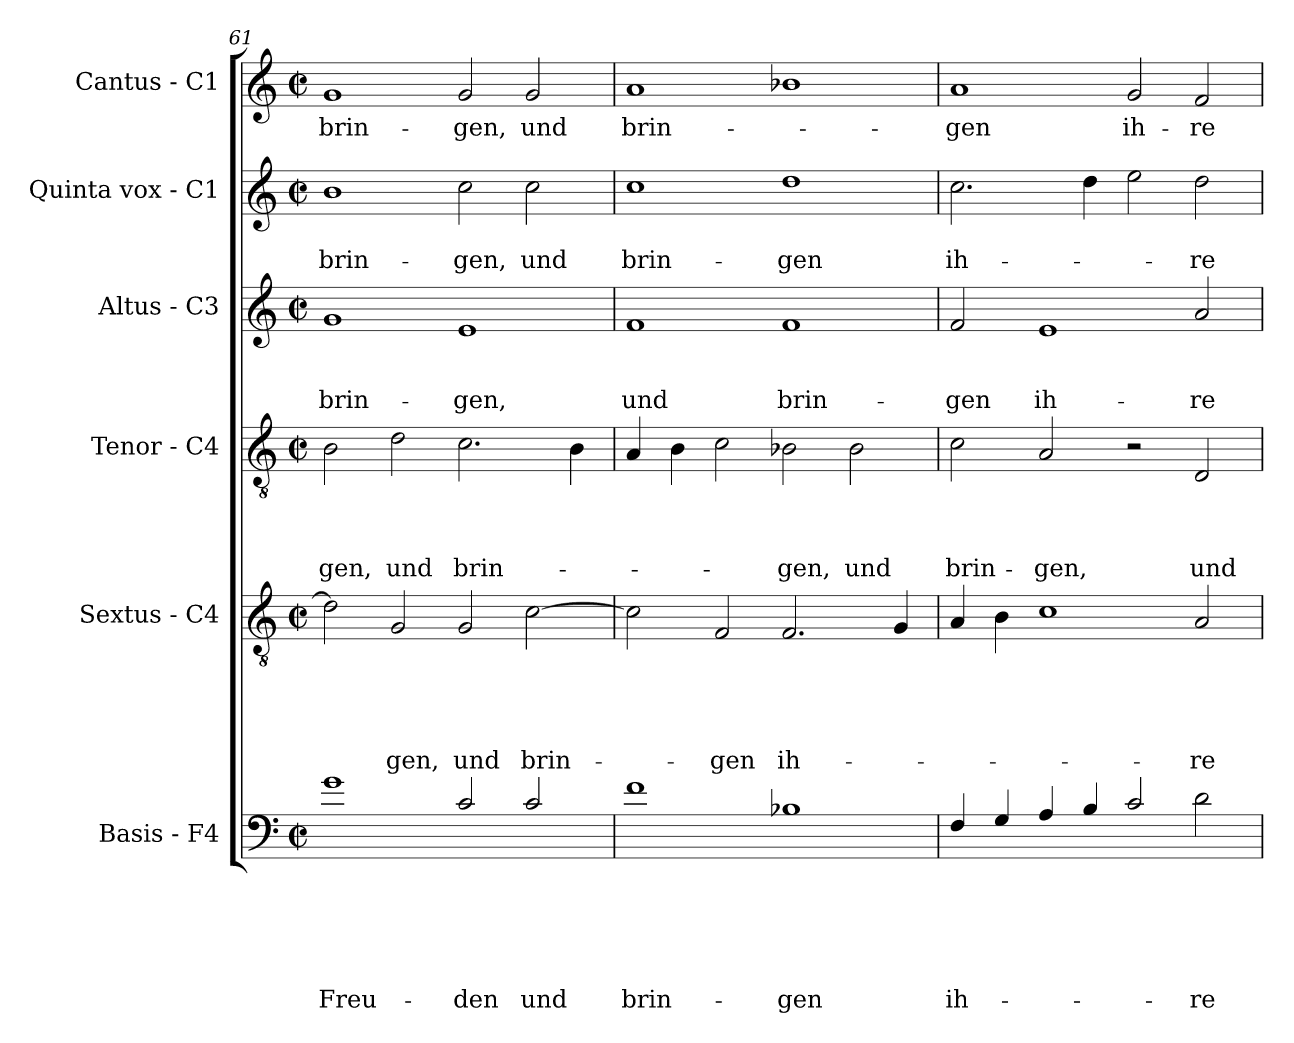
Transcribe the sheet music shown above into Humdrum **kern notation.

**kern	**text	**text	**text	**text	**text	**text	**kern	**text	**text	**text	**text	**text	**kern	**text	**text	**text	**text	**kern	**text	**text	**text	**kern	**text	**text	**kern	**text
*part6	*part6	*part6	*part6	*part6	*part6	*part6	*part5	*part5	*part5	*part5	*part5	*part5	*part4	*part4	*part4	*part4	*part4	*part3	*part3	*part3	*part3	*part2	*part2	*part2	*part1	*part1
*staff6	*staff6	*staff6	*staff6	*staff6	*staff6	*staff6	*staff5	*staff5	*staff5	*staff5	*staff5	*staff5	*staff4	*staff4	*staff4	*staff4	*staff4	*staff3	*staff3	*staff3	*staff3	*staff2	*staff2	*staff2	*staff1	*staff1
*I"Basis - F4	*	*	*	*	*	*	*I"Sextus - C4	*	*	*	*	*	*I"Tenor - C4	*	*	*	*	*I"Altus - C3	*	*	*	*I"Quinta vox - C1	*	*	*I"Cantus - C1	*
*clefF4	*	*	*	*	*	*	*clefGv2	*	*	*	*	*	*clefGv2	*	*	*	*	*clefG2	*	*	*	*clefG2	*	*	*clefG2	*
*ITrd8c14	*	*	*	*	*	*	*	*	*	*	*	*	*	*	*	*	*	*	*	*	*	*	*	*	*	*
*k[]	*	*	*	*	*	*	*k[]	*	*	*	*	*	*k[]	*	*	*	*	*k[]	*	*	*	*k[]	*	*	*k[]	*
*C:	*	*	*	*	*	*	*C:	*	*	*	*	*	*C:	*	*	*	*	*C:	*	*	*	*C:	*	*	*C:	*
*M2/2	*	*	*	*	*	*	*M2/2	*	*	*	*	*	*M2/2	*	*	*	*	*M2/2	*	*	*	*M2/2	*	*	*M2/2	*
*met(c|)	*	*	*	*	*	*	*met(c|)	*	*	*	*	*	*met(c|)	*	*	*	*	*met(c|)	*	*	*	*met(c|)	*	*	*met(c|)	*
=61	=61	=61	=61	=61	=61	=61	=61	=61	=61	=61	=61	=61	=61	=61	=61	=61	=61	=61	=61	=61	=61	=61	=61	=61	=61	=61
!	!	!	!	!	!	!LO:LY:b	!	!	!	!	!	!	!	!	!	!	!LO:LY:b	!	!	!	!LO:LY:b	!	!	!LO:LY:b	!	!LO:LY:b
1G	.	.	.	.	.	Freu-	2d\]	.	.	.	.	.	2B\	.	.	.	-gen,	1g	.	.	brin-	1b	.	brin-	1g	brin-
!	!	!	!	!	!	!	!	!	!	!	!	!LO:LY:b	!	!	!	!	!LO:LY:b	!	!	!	!	!	!	!	!	!
.	.	.	.	.	.	.	2G/	.	.	.	.	-gen,	2d\	.	.	.	und	.	.	.	.	.	.	.	.	.
!	!	!	!	!	!	!LO:LY:b	!	!	!	!	!	!LO:LY:b	!	!	!	!	!LO:LY:b	!	!	!	!LO:LY:b	!	!	!LO:LY:b	!	!LO:LY:b
2C/	.	.	.	.	.	-den	2G/	.	.	.	.	und	2.c\	.	.	.	brin-	1e	.	.	-gen,	2cc\	.	-gen,	2g/	-gen,
!	!	!	!	!	!	!LO:LY:b	!	!	!	!	!	!LO:LY:b	!	!	!	!	!	!	!	!	!	!	!	!LO:LY:b	!	!LO:LY:b
2C/	.	.	.	.	.	und	[2c\	.	.	.	.	brin-	.	.	.	.	.	.	.	.	.	2cc\	.	und	2g/	und
.	.	.	.	.	.	.	.	.	.	.	.	.	4B\	.	.	.	.	.	.	.	.	.	.	.	.	.
=62	=62	=62	=62	=62	=62	=62	=62	=62	=62	=62	=62	=62	=62	=62	=62	=62	=62	=62	=62	=62	=62	=62	=62	=62	=62	=62
!	!	!	!	!	!	!LO:LY:b	!	!	!	!	!	!	!	!	!	!	!	!	!	!	!LO:LY:b	!	!	!LO:LY:b	!	!LO:LY:b
1F	.	.	.	.	.	brin-	2c\]	.	.	.	.	.	4A/	.	.	.	.	1f	.	.	und	1cc	.	brin-	1a	brin-
.	.	.	.	.	.	.	.	.	.	.	.	.	4B\	.	.	.	.	.	.	.	.	.	.	.	.	.
!	!	!	!	!	!	!	!	!	!	!	!	!LO:LY:b	!	!	!	!	!	!	!	!	!	!	!	!	!	!
.	.	.	.	.	.	.	2F/	.	.	.	.	-gen	2c\	.	.	.	.	.	.	.	.	.	.	.	.	.
!	!	!	!	!	!	!LO:LY:b	!	!	!	!	!	!LO:LY:b	!	!	!	!	!LO:LY:b	!	!	!	!LO:LY:b	!	!	!LO:LY:b	!	!
1BB-X	.	.	.	.	.	-gen	2.F/	.	.	.	.	ih-	2B-X\	.	.	.	-gen,	1f	.	.	brin-	1dd	.	-gen	1b-X	.
!	!	!	!	!	!	!	!	!	!	!	!	!	!	!	!	!	!LO:LY:b	!	!	!	!	!	!	!	!	!
.	.	.	.	.	.	.	.	.	.	.	.	.	2B-\	.	.	.	und	.	.	.	.	.	.	.	.	.
.	.	.	.	.	.	.	4G/	.	.	.	.	.	.	.	.	.	.	.	.	.	.	.	.	.	.	.
!!LO:LB:g=z
=63	=63	=63	=63	=63	=63	=63	=63	=63	=63	=63	=63	=63	=63	=63	=63	=63	=63	=63	=63	=63	=63	=63	=63	=63	=63	=63
!	!	!	!	!	!	!LO:LY:b	!	!	!	!	!	!	!	!	!	!	!LO:LY:b	!	!	!	!LO:LY:b	!	!	!LO:LY:b	!	!LO:LY:b
4FF/	.	.	.	.	.	ih-	4A/	.	.	.	.	.	2c\	.	.	.	brin-	2f/	.	.	-gen	2.cc\	.	ih-	1a	-gen
4GG/	.	.	.	.	.	.	4B\	.	.	.	.	.	.	.	.	.	.	.	.	.	.	.	.	.	.	.
!	!	!	!	!	!	!	!	!	!	!	!	!	!	!	!	!	!LO:LY:b	!	!	!	!LO:LY:b	!	!	!	!	!
4AA/	.	.	.	.	.	.	1c	.	.	.	.	.	2A/	.	.	.	-gen,	1e	.	.	ih-	.	.	.	.	.
4BB/	.	.	.	.	.	.	.	.	.	.	.	.	.	.	.	.	.	.	.	.	.	4dd\	.	.	.	.
!	!	!	!	!	!	!	!	!	!	!	!	!	!	!	!	!	!	!	!	!	!	!	!	!	!	!LO:LY:b
2C/	.	.	.	.	.	.	.	.	.	.	.	.	2r	.	.	.	.	.	.	.	.	2ee\	.	.	2g/	ih-
!	!	!	!	!	!	!LO:LY:b	!	!	!	!	!	!LO:LY:b	!	!	!	!	!LO:LY:b	!	!	!	!LO:LY:b	!	!	!LO:LY:b	!	!LO:LY:b
2D\	.	.	.	.	.	-re	2A/	.	.	.	.	-re	2D/	.	.	.	und	2a/	.	.	-re	2dd\	.	-re	2f/	-re
=	=	=	=	=	=	=	=	=	=	=	=	=	=	=	=	=	=	=	=	=	=	=	=	=	=	=
*-	*-	*-	*-	*-	*-	*-	*-	*-	*-	*-	*-	*-	*-	*-	*-	*-	*-	*-	*-	*-	*-	*-	*-	*-	*-	*-
